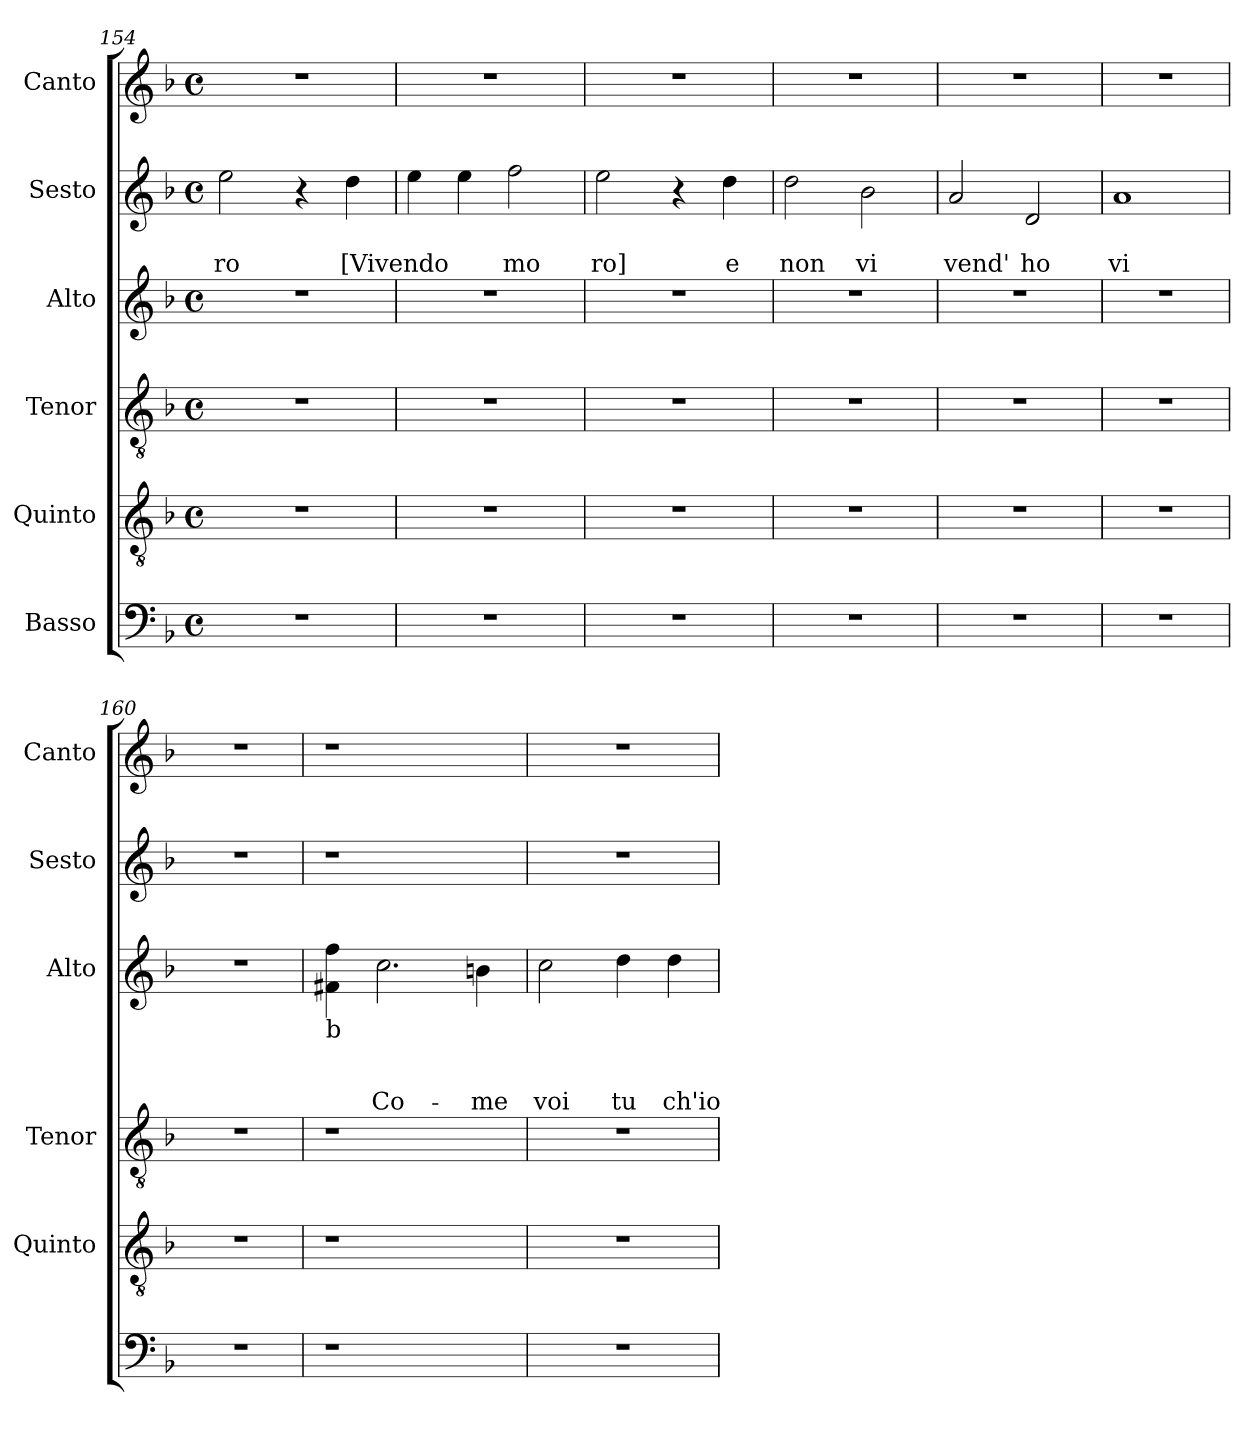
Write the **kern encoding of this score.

**kern	**kern	**kern	**kern	**text	**text	**text	**kern	**text	**text	**kern
*part6	*part5	*part4	*part3	*part3	*part3	*part3	*part2	*part2	*part2	*part1
*staff6	*staff5	*staff4	*staff3	*staff3	*staff3	*staff3	*staff2	*staff2	*staff2	*staff1
*I"Basso	*I"Quinto	*I"Tenor	*I"Alto	*	*	*	*I"Sesto	*	*	*I"Canto
*	*I'Quinto	*I'Tenor	*I'Alto	*	*	*	*I'Sesto	*	*	*I'Canto
*clefF4	*clefGv2	*clefGv2	*clefG2	*	*	*	*clefG2	*	*	*clefG2
*k[b-]	*k[b-]	*k[b-]	*k[b-]	*	*	*	*k[b-]	*	*	*k[b-]
*F:	*F:	*F:	*F:	*	*	*	*F:	*	*	*F:
*M4/4	*M4/4	*M4/4	*M4/4	*	*	*	*M4/4	*	*	*M4/4
*met(c)	*met(c)	*met(c)	*met(c)	*	*	*	*met(c)	*	*	*met(c)
=154	=154	=154	=154	=154	=154	=154	=154	=154	=154	=154
!	!	!	!	!	!	!	!	!	!LO:LY:b	!
1r	1r	1r	1r	.	.	.	2ee\	.	ro	1r
.	.	.	.	.	.	.	4r	.	.	.
!	!	!	!	!	!	!	!	!	!LO:LY:b	!
.	.	.	.	.	.	.	4dd\	.	[Vivendo	.
=155	=155	=155	=155	=155	=155	=155	=155	=155	=155	=155
1r	1r	1r	1r	.	.	.	4ee\	.	.	1r
.	.	.	.	.	.	.	4ee\	.	.	.
!	!	!	!	!	!	!	!	!	!LO:LY:b	!
.	.	.	.	.	.	.	2ff\	.	mo	.
=156	=156	=156	=156	=156	=156	=156	=156	=156	=156	=156
!	!	!	!	!	!	!	!	!	!LO:LY:b	!
1r	1r	1r	1r	.	.	.	2ee\	.	ro]	1r
.	.	.	.	.	.	.	4r	.	.	.
!	!	!	!	!	!	!	!	!	!LO:LY:b	!
.	.	.	.	.	.	.	4dd\	.	e	.
=157	=157	=157	=157	=157	=157	=157	=157	=157	=157	=157
!	!	!	!	!	!	!	!	!	!LO:LY:b	!
1r	1r	1r	1r	.	.	.	2dd\	.	non	1r
!	!	!	!	!	!	!	!	!	!LO:LY:b	!
.	.	.	.	.	.	.	2b-\	.	vi	.
=158	=158	=158	=158	=158	=158	=158	=158	=158	=158	=158
!	!	!	!	!	!	!	!	!	!LO:LY:b	!
1r	1r	1r	1r	.	.	.	2a/	.	vend'	1r
!	!	!	!	!	!	!	!	!	!LO:LY:b	!
.	.	.	.	.	.	.	2d/	.	ho	.
=159	=159	=159	=159	=159	=159	=159	=159	=159	=159	=159
!	!	!	!	!	!	!	!	!	!LO:LY:b	!
1r	1r	1r	1r	.	.	.	1a	.	vi	1r
=160	=160	=160	=160	=160	=160	=160	=160	=160	=160	=160
1r	1r	1r	1r	.	.	.	1r	.	.	1r
!!LO:PB:g=z
=161	=161	=161	=161	=161	=161	=161	=161	=161	=161	=161
!	!	!	!LO:TX:b:t=b	!	!	!	!	!	!	!
1r	1r	1r	4f#X\ 4ff\	.	.	.	1r	.	.	1r
!	!	!	!	!	!	!LO:LY:b	!	!	!	!
.	.	.	2.cc\	.	.	Co-	.	.	.	.
!	!	!	!	!	!	!LO:LY:b	!	!	!	!
4ryy	4ryy	4ryy	4bn\	.	.	-me	4ryy	.	.	4ryy
=162	=162	=162	=162	=162	=162	=162	=162	=162	=162	=162
!	!	!	!	!	!	!LO:LY:b	!	!	!	!
1r	1r	1r	2cc\	.	.	voi	1r	.	.	1r
!	!	!	!	!	!	!LO:LY:b	!	!	!	!
.	.	.	4dd\	.	.	tu	.	.	.	.
!	!	!	!	!	!	!LO:LY:b	!	!	!	!
.	.	.	4dd\	.	.	ch'io	.	.	.	.
=	=	=	=	=	=	=	=	=	=	=
*-	*-	*-	*-	*-	*-	*-	*-	*-	*-	*-
